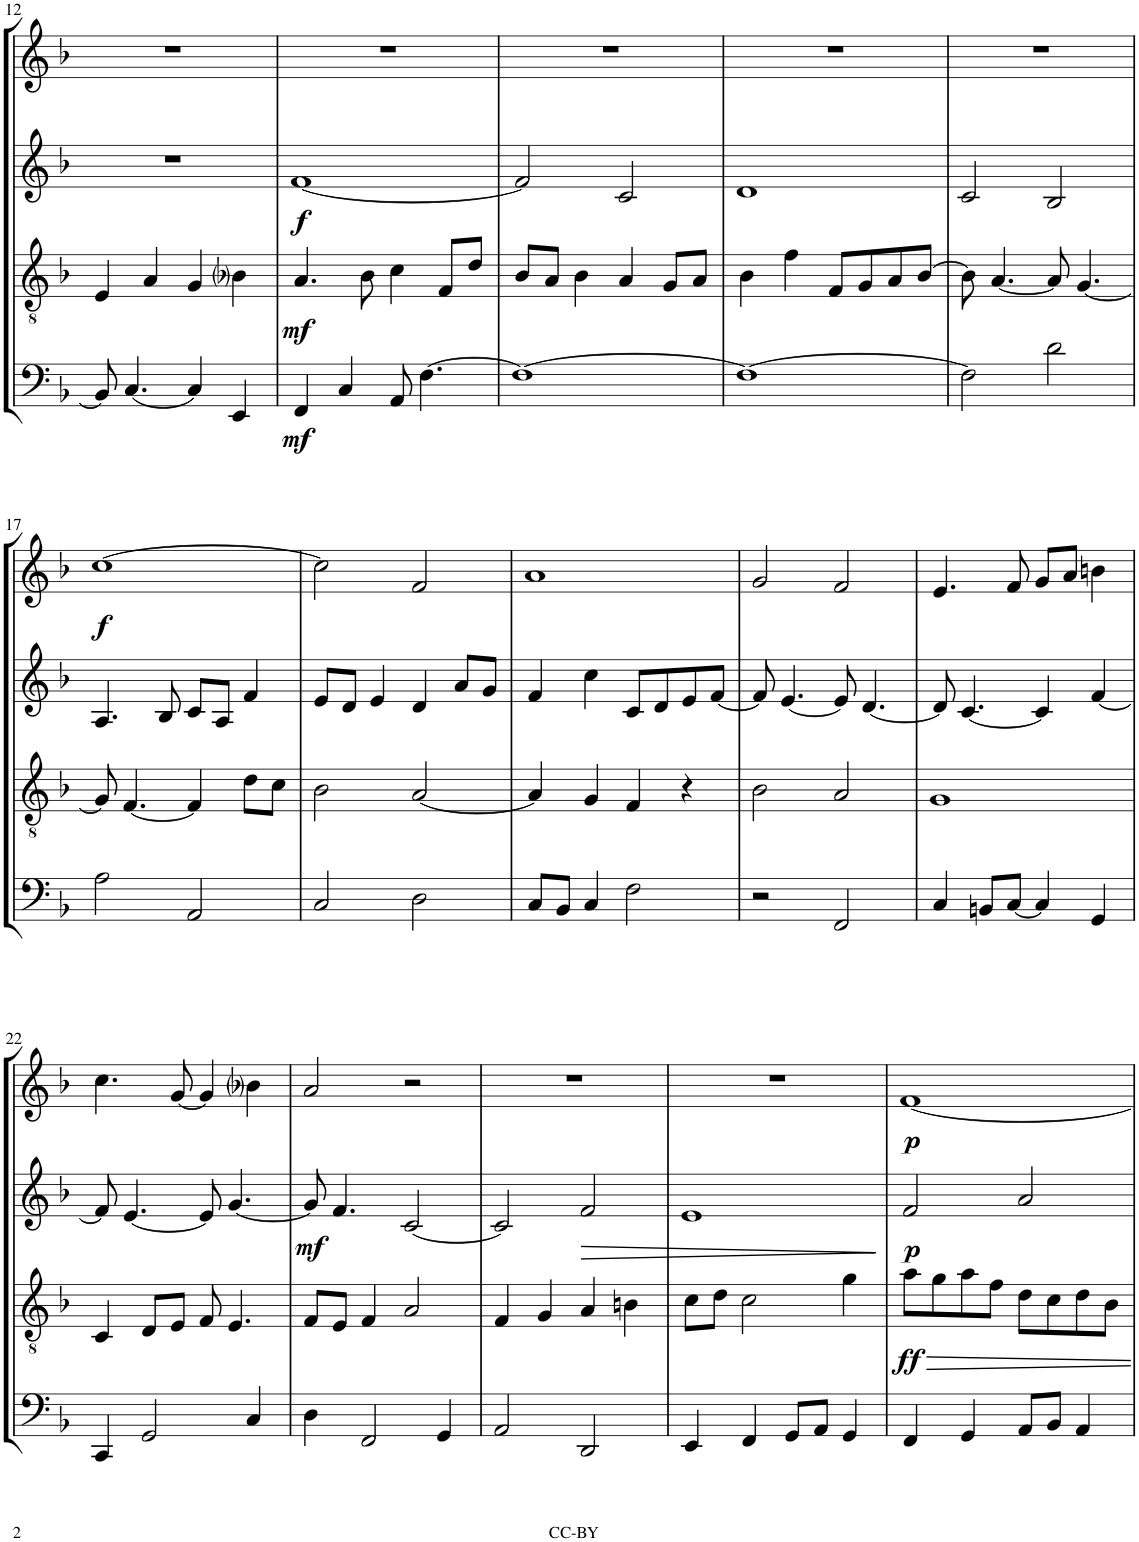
**kern	**text	**dynam	**kern	**dynam	**kern	**text	**dynam	**kern	**dynam
*part4	*part4	*part4	*part3	*part3	*part2	*part2	*part2	*part1	*part1
*staff4	*staff4	*staff4	*staff3	*staff3	*staff2	*staff2	*staff2	*staff1	*staff1
*I"Violoncello	*	*	*I"Viola	*	*I"Violin II	*	*	*I"Violin I	*
*I'Vc	*	*	*I'Vla	*	*	*	*	*I'Vln	*
!!LO:PB:g=z
*clefF4	*	*	*clefGv2	*	*clefG2	*	*	*clefG2	*
*	*	*	*	*	*ITrd7c12	*	*	*	*
*k[b-]	*	*	*k[b-]	*	*k[b-]	*	*	*k[b-]	*
*M4/4	*	*	*M4/4	*	*M4/4	*	*	*M4/4	*
=12	=12	=12	=12	=12	=12	=12	=12	=12	=12
8BB/]	.	.	4E/	.	1r	.	.	1r	.
[4.C/	.	.	.	.	.	.	.	.	.
.	.	.	4A/	.	.	.	.	.	.
!	!LO:LY:b	!	!	!	!	!	!	!	!
4C/]	T	.	4G/	.	.	.	.	.	.
4EE/	.	.	4B-i\	.	.	.	.	.	.
=13	=13	=13	=13	=13	=13	=13	=13	=13	=13
!	!LO:LY:b	!LO:DY:b	!	!LO:DY:b	!	!	!LO:DY:b	!	!
4FF/	T	mf	4.A/	mf	[1f	.	f	1r	.
4C/	.	.	.	.	.	.	.	.	.
.	.	.	8B-\	.	.	.	.	.	.
8AA/	.	.	4c\	.	.	.	.	.	.
[4.F\	.	.	.	.	.	.	.	.	.
.	.	.	8F/L	.	.	.	.	.	.
.	.	.	8d/J	.	.	.	.	.	.
=14	=14	=14	=14	=14	=14	=14	=14	=14	=14
!	!LO:LY:b	!	!	!	!	!	!	!	!
1F_	S	.	8B-/L	.	2f/]	.	.	1r	.
.	.	.	8A/J	.	.	.	.	.	.
.	.	.	4B-\	.	.	.	.	.	.
.	.	.	4A/	.	2c/	.	.	.	.
.	.	.	8G/L	.	.	.	.	.	.
.	.	.	8A/J	.	.	.	.	.	.
=15	=15	=15	=15	=15	=15	=15	=15	=15	=15
!	!LO:LY:b	!	!	!	!	!	!	!	!
1F_	S	.	4B-\	.	1d	.	.	1r	.
.	.	.	4f\	.	.	.	.	.	.
.	.	.	8F/L	.	.	.	.	.	.
.	.	.	8G/	.	.	.	.	.	.
.	.	.	8A/	.	.	.	.	.	.
.	.	.	[8B-/J	.	.	.	.	.	.
=16	=16	=16	=16	=16	=16	=16	=16	=16	=16
2F\]	.	.	8B-\]	.	2c/	.	.	1r	.
.	.	.	[4.A/	.	.	.	.	.	.
2d\	.	.	8A/]	.	2B-/	.	.	.	.
.	.	.	[4.G/	.	.	.	.	.	.
!!LO:LB:g=z
=17	=17	=17	=17	=17	=17	=17	=17	=17	=17
!	!	!	!	!	!	!	!	!	!LO:DY:b
2A\	.	.	8G/]	.	4.A/	.	.	[1cc	f
.	.	.	[4.F/	.	.	.	.	.	.
!	!	!	!	!	!	!LO:LY:b	!	!	!
.	.	.	.	.	8B-/	D	.	.	.
2AA/	.	.	4F/]	.	8c/L	.	.	.	.
.	.	.	.	.	8A/J	.	.	.	.
.	.	.	8d\L	.	4f/	.	.	.	.
.	.	.	8c\J	.	.	.	.	.	.
=18	=18	=18	=18	=18	=18	=18	=18	=18	=18
2C/	.	.	2B-\	.	8e/L	.	.	2cc\]	.
.	.	.	.	.	8d/J	.	.	.	.
.	.	.	.	.	4e/	.	.	.	.
!	!LO:LY:b	!	!	!	!	!	!	!	!
2D\	Tp	.	[2A/	.	4d/	.	.	2f/	.
.	.	.	.	.	8a/L	.	.	.	.
.	.	.	.	.	8g/J	.	.	.	.
=19	=19	=19	=19	=19	=19	=19	=19	=19	=19
!	!LO:LY:b	!	!	!	!	!	!	!	!
8C/L	Sp	.	4A/]	.	4f/	.	.	1a	.
8BB-/J	.	.	.	.	.	.	.	.	.
!	!	!	!	!	!	!LO:LY:b	!	!	!
4C/	.	.	4G/	.	4cc\	Sp	.	.	.
2F\	.	.	4F/	.	8c/L	.	.	.	.
!	!	!	!	!	!	!LO:LY:b	!	!	!
.	.	.	.	.	8d/	D	.	.	.
.	.	.	4r	.	8e/	.	.	.	.
.	.	.	.	.	[8f/J	.	.	.	.
=20	=20	=20	=20	=20	=20	=20	=20	=20	=20
2r	.	.	2B-\	.	8f/]	.	.	2g/	.
.	.	.	.	.	[4.e/	.	.	.	.
2FF/	.	.	2A/	.	8e/]	.	.	2f/	.
.	.	.	.	.	[4.d/	.	.	.	.
=21	=21	=21	=21	=21	=21	=21	=21	=21	=21
!	!LO:LY:b	!	!	!	!	!	!	!	!
4C/	Tp	.	1G	.	8d/]	.	.	4.e/	.
.	.	.	.	.	[4.c/	.	.	.	.
8BBn/L	.	.	.	.	.	.	.	.	.
[8C/J	.	.	.	.	.	.	.	8f/	.
4C/]	.	.	.	.	4c/]	.	.	8g/L	.
.	.	.	.	.	.	.	.	8a/J	.
!	!LO:LY:b	!	!	!	!	!	!	!	!
4GG/	D	.	.	.	[4f/	.	.	4bn\	.
!!LO:LB:g=z
=22	=22	=22	=22	=22	=22	=22	=22	=22	=22
!	!LO:LY:b	!	!	!	!	!	!	!	!
4CC/	VII	.	4C/	.	8f/]	.	.	4.cc\	.
.	.	.	.	.	[4.e/	.	.	.	.
2GG/	.	.	8D/L	.	.	.	.	.	.
.	.	.	8E/J	.	.	.	.	[8g/	.
.	.	.	8F/	.	8e/]	.	.	4g/]	.
.	.	.	4.E/	.	[4.g/	.	.	.	.
!	!LO:LY:b	!	!	!	!	!	!	!	!
4C/	D	.	.	.	.	.	.	4b-i\	.
=23	=23	=23	=23	=23	=23	=23	=23	=23	=23
!	!	!	!	!	!	!	!LO:DY:b	!	!
4D\	.	.	8F/L	.	8g/]	.	mf	2a/	.
.	.	.	8E/J	.	4.f/	.	.	.	.
!	!LO:LY:b	!	!	!	!	!	!	!	!
2FF/	T	.	4F/	.	.	.	.	.	.
.	.	.	2A/	.	[2c/	.	.	2r	.
4GG/	.	.	.	.	.	.	.	.	.
=24	=24	=24	=24	=24	=24	=24	=24	=24	=24
2AA/	.	.	4F/	.	2c/]	.	.	1r	.
.	.	.	4G/	.	.	.	.	.	.
!	!	!	!	!	!	!	!LO:HP:b	!	!
2DD/	.	.	4A/	.	2f/	.	>	.	.
.	.	.	4Bn\	.	.	.	.	.	.
=25	=25	=25	=25	=25	=25	=25	=25	=25	=25
4EE/	.	.	8c\L	.	1e	.	.	1r	.
.	.	.	8d\J	.	.	.	.	.	.
4FF/	.	.	2c\	.	.	.	.	.	.
8GG/L	.	.	.	.	.	.	.	.	.
8AA/J	.	.	.	.	.	.	.	.	.
4GG/	.	.	4g\	.	.	.	.	.	.
.	.	.	.	.	.	.	]	.	.
=26	=26	=26	=26	=26	=26	=26	=26	=26	=26
!	!	!	!	!LO:DY:b	!	!	!LO:DY:b	!	!LO:DY:b
4FF/	.	.	8a\L	ff	2f/	.	p	[1f	p
.	.	.	8g\	.	.	.	.	.	.
4GG/	.	.	8a\	.	.	.	.	.	.
.	.	.	8f\J	.	.	.	.	.	.
8AA/L	.	.	8d\L	.	2a/	.	.	.	.
8BB-/J	.	.	8c\	.	.	.	.	.	.
4AA/	.	.	8d\	.	.	.	.	.	.
.	.	.	8B-\J	.	.	.	.	.	.
=	=	=	=	=	=	=	=	=	=
*-	*-	*-	*-	*-	*-	*-	*-	*-	*-
